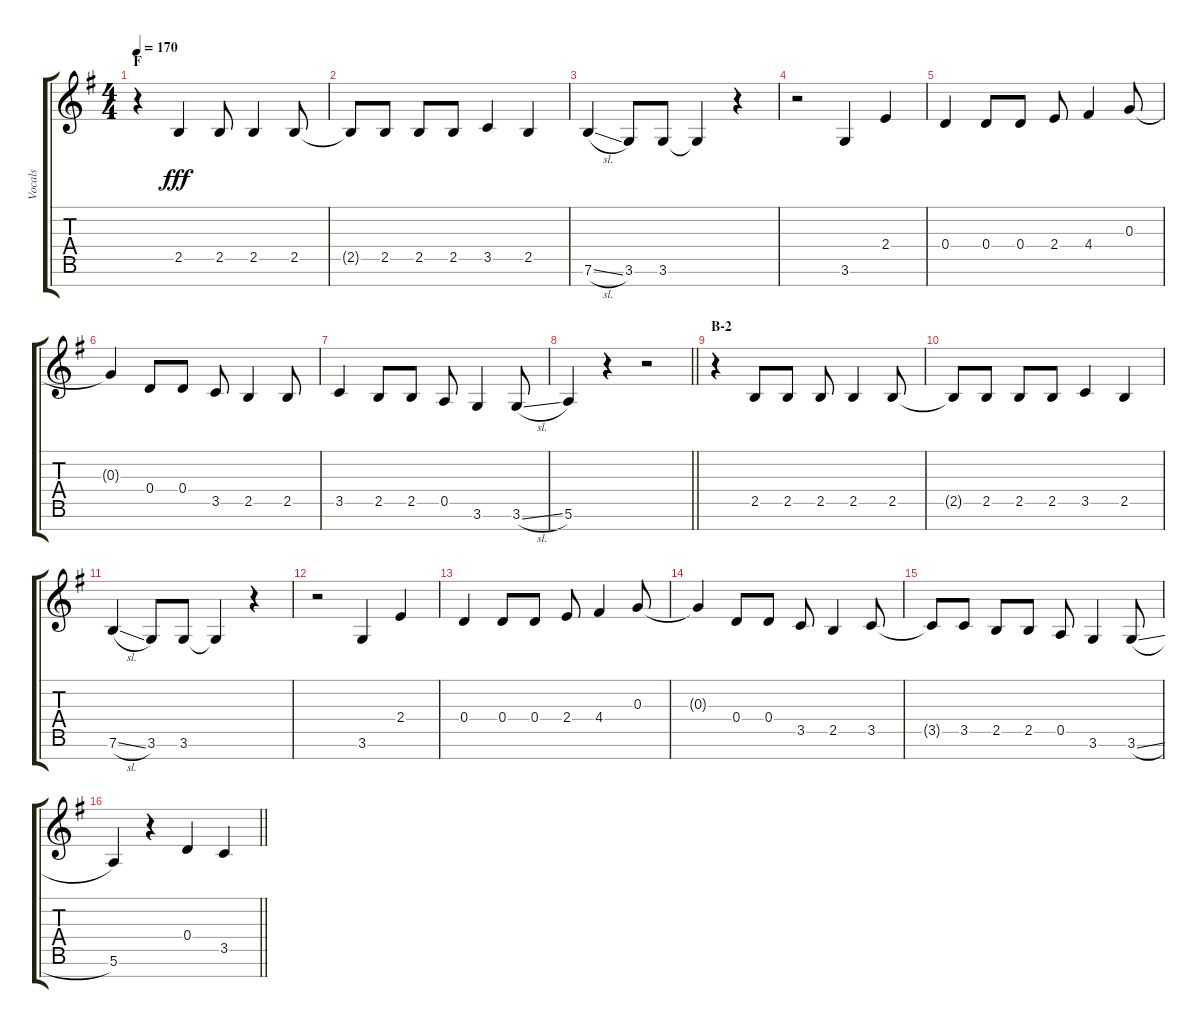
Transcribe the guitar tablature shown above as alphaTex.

\track ("Vocals" "Vocals") {instrument voiceoohs}
\staff {score tabs}
\tuning (E5 B4 G4 D4 A3 E3 B2) {hide}
\ts (4 4)
\section ("" "F")
\tempo 170
\clef g2
\ks g
r.4{dy fff} 2.5.4 2.5.8 2.5.4 2.5.8 |
2.5{t}.8 2.5.8 2.5.8 2.5.8 3.5.4 2.5.4 |
7.6{sl}.4 3.6.8 3.6.8 3.6{t}.4 r.4 |
r.2 3.6.4 2.4.4 |
0.4.4 0.4.8 0.4.8 2.4.8 4.4.4 0.3.8 |
0.3{t}.4 0.4.8 0.4.8 3.5.8 2.5.4 2.5.8 |
3.5.4 2.5.8 2.5.8 0.5.8 3.6.4 3.6{sl}.8 |
\barLineRight lightlight
5.6.4 r.4 r.2 |
\section ("" "B-2")
r.4 2.5.8 2.5.8 2.5.8 2.5.4 2.5.8 |
2.5{t}.8 2.5.8 2.5.8 2.5.8 3.5.4 2.5.4 |
7.6{sl}.4 3.6.8 3.6.8 3.6{t}.4 r.4 |
r.2 3.6.4 2.4.4 |
0.4.4 0.4.8 0.4.8 2.4.8 4.4.4 0.3.8 |
0.3{t}.4 0.4.8 0.4.8 3.5.8 2.5.4 3.5.8 |
3.5{t}.8 3.5.8 2.5.8 2.5.8 0.5.8 3.6.4 3.6{sl}.8 |
\barLineRight lightlight
5.6.4 r.4 0.4.4 3.5.4
